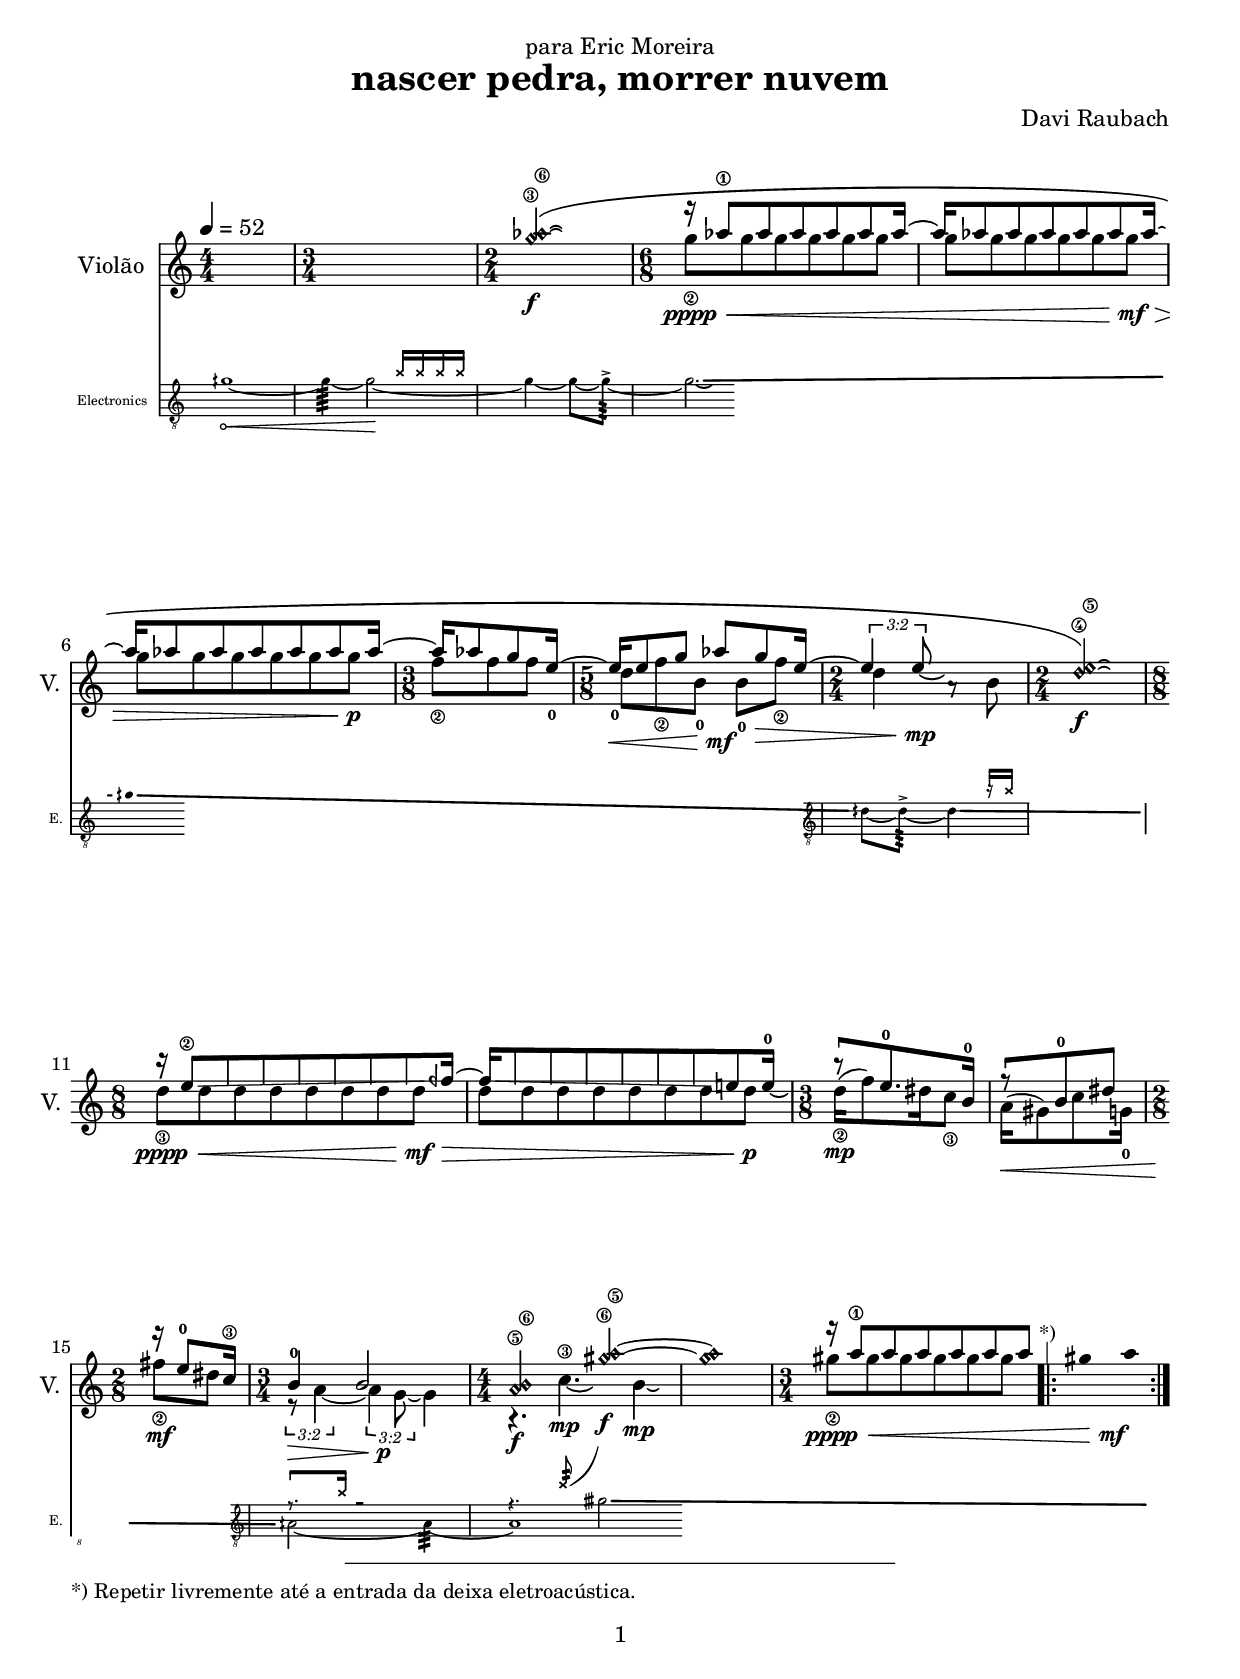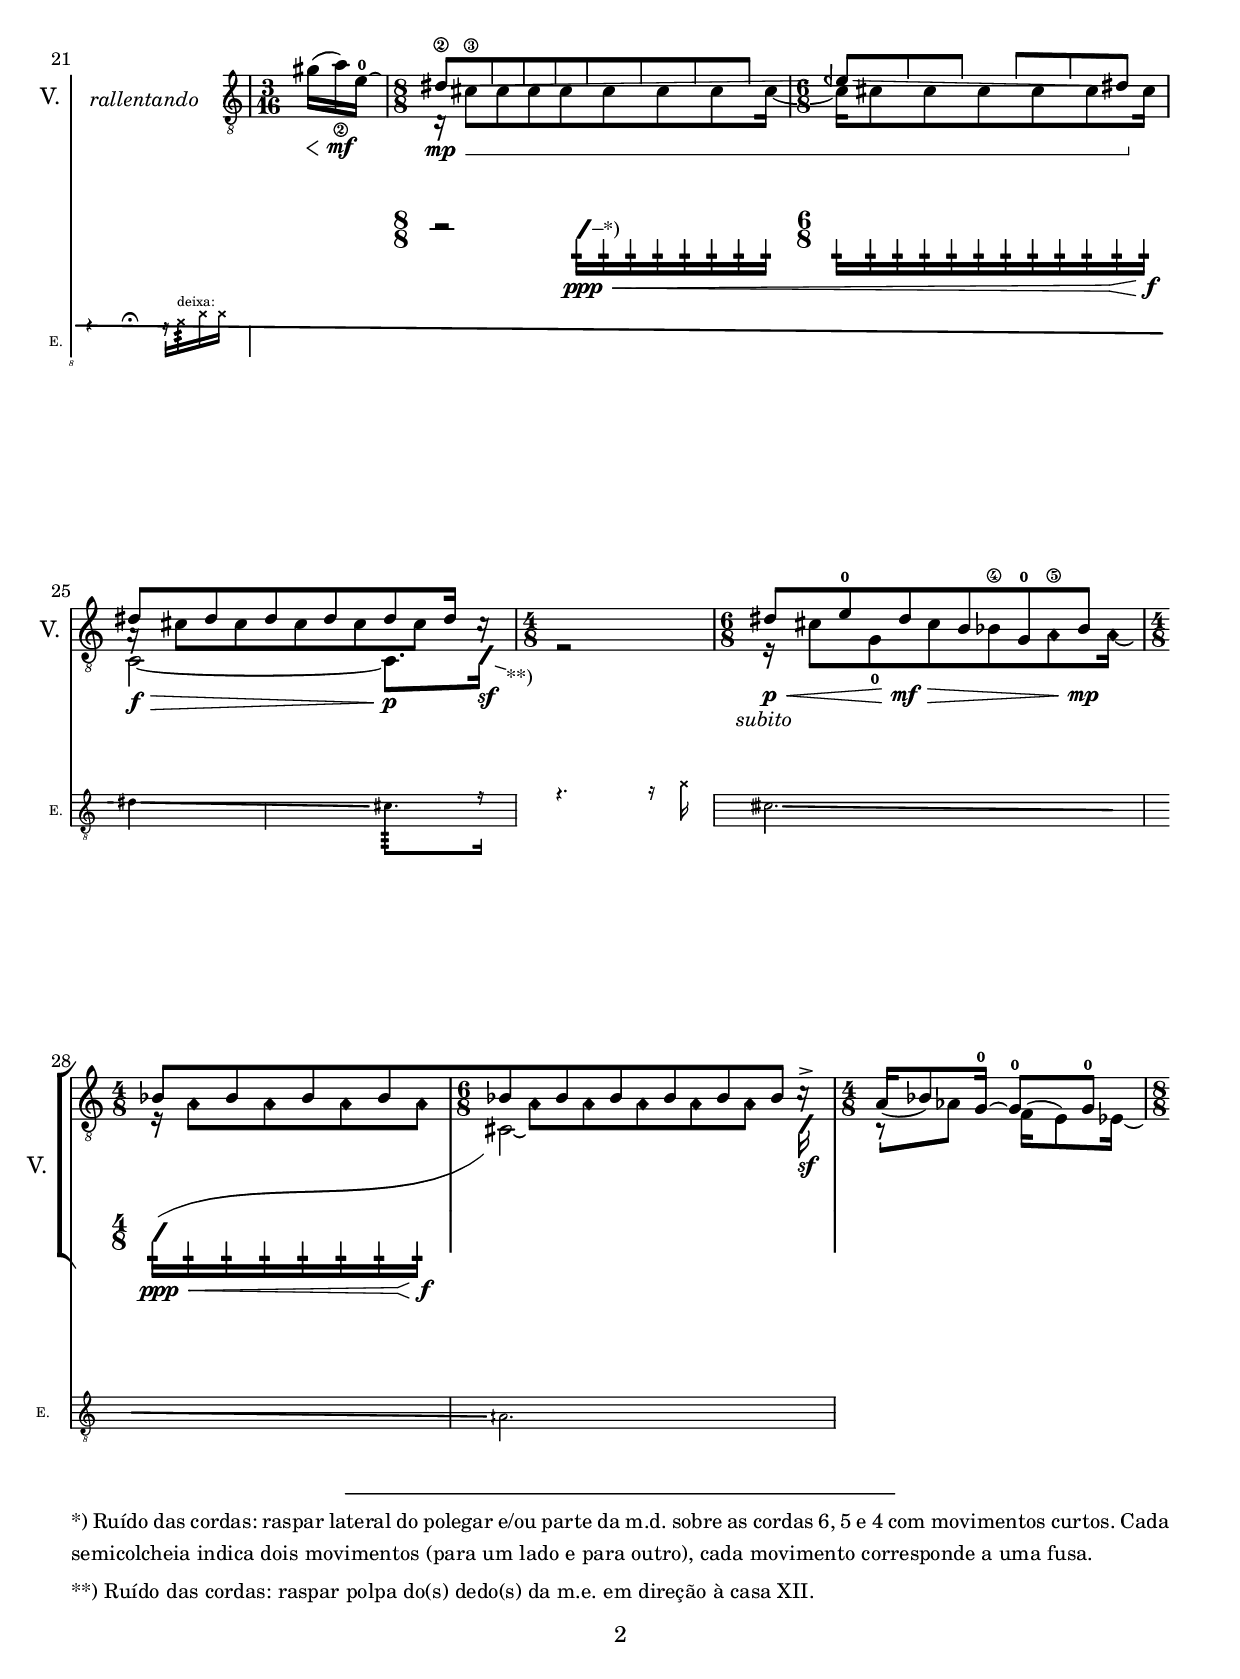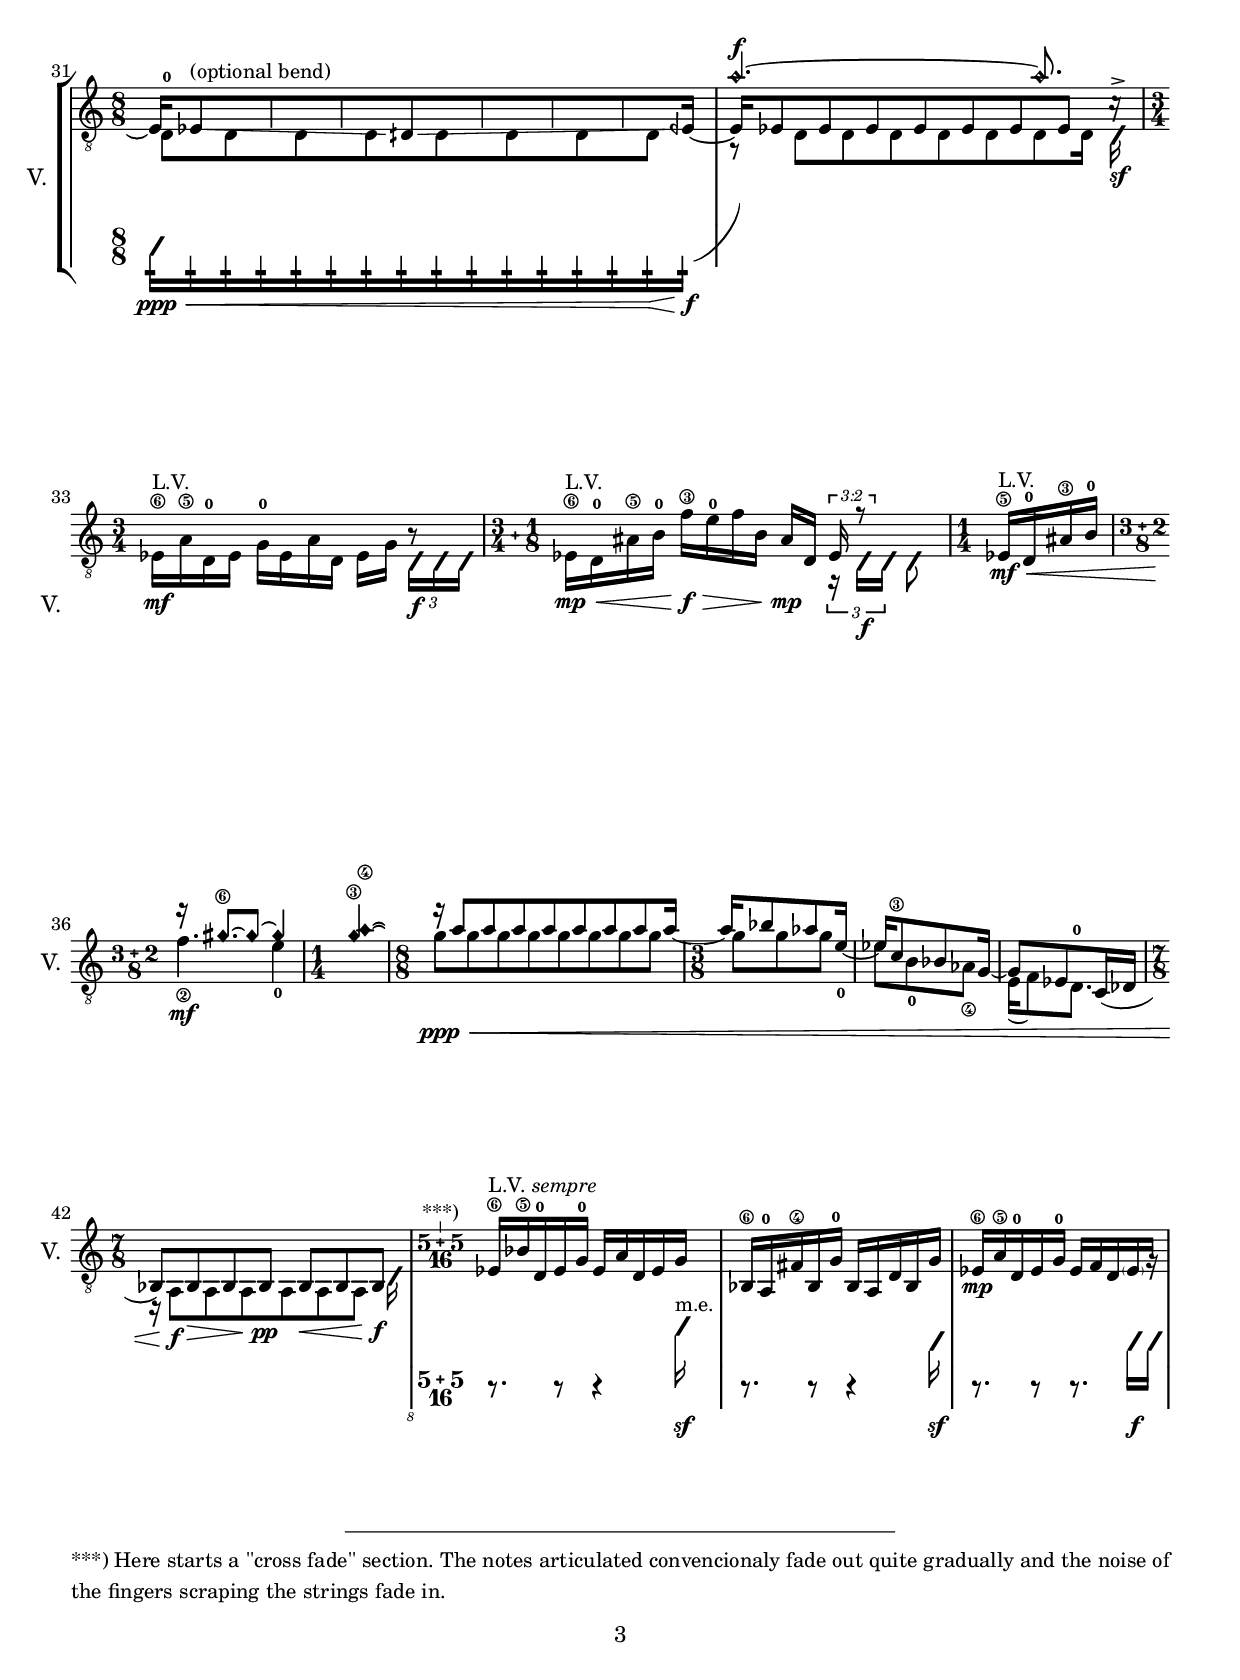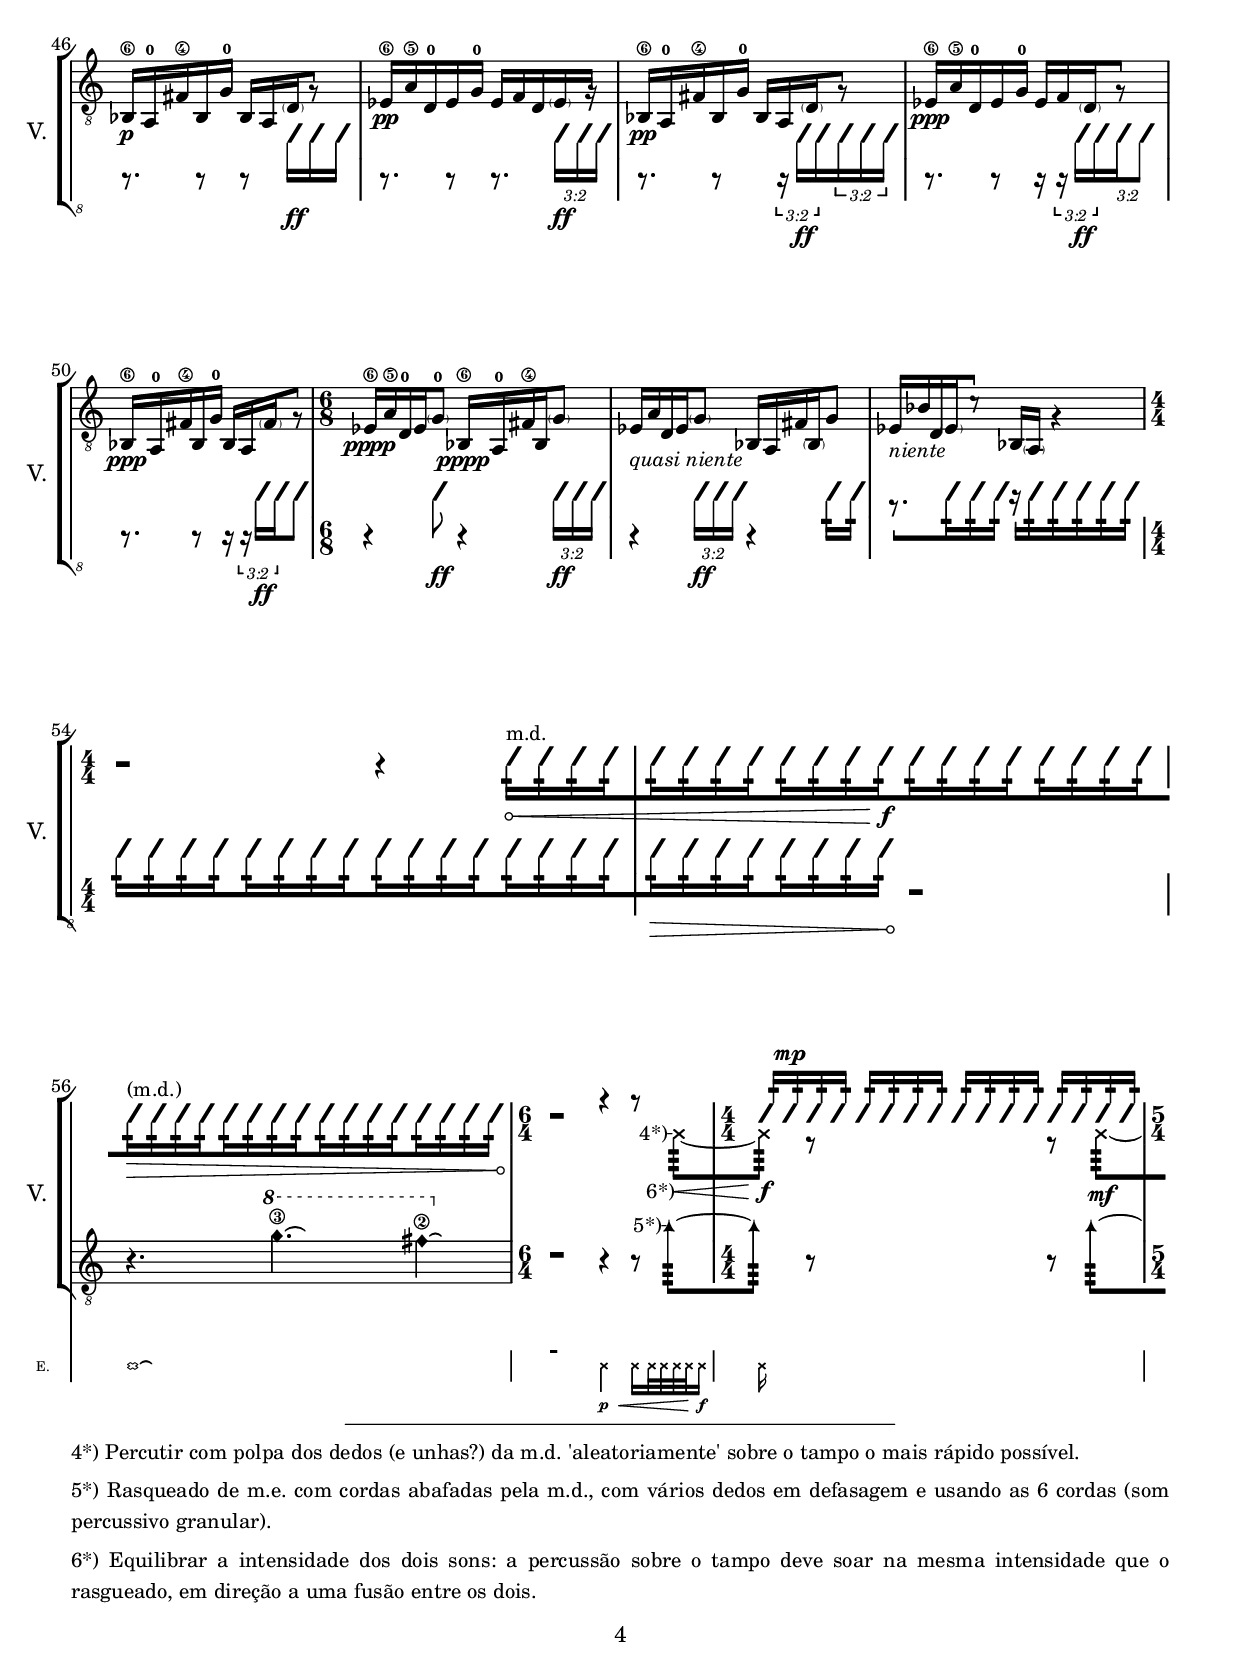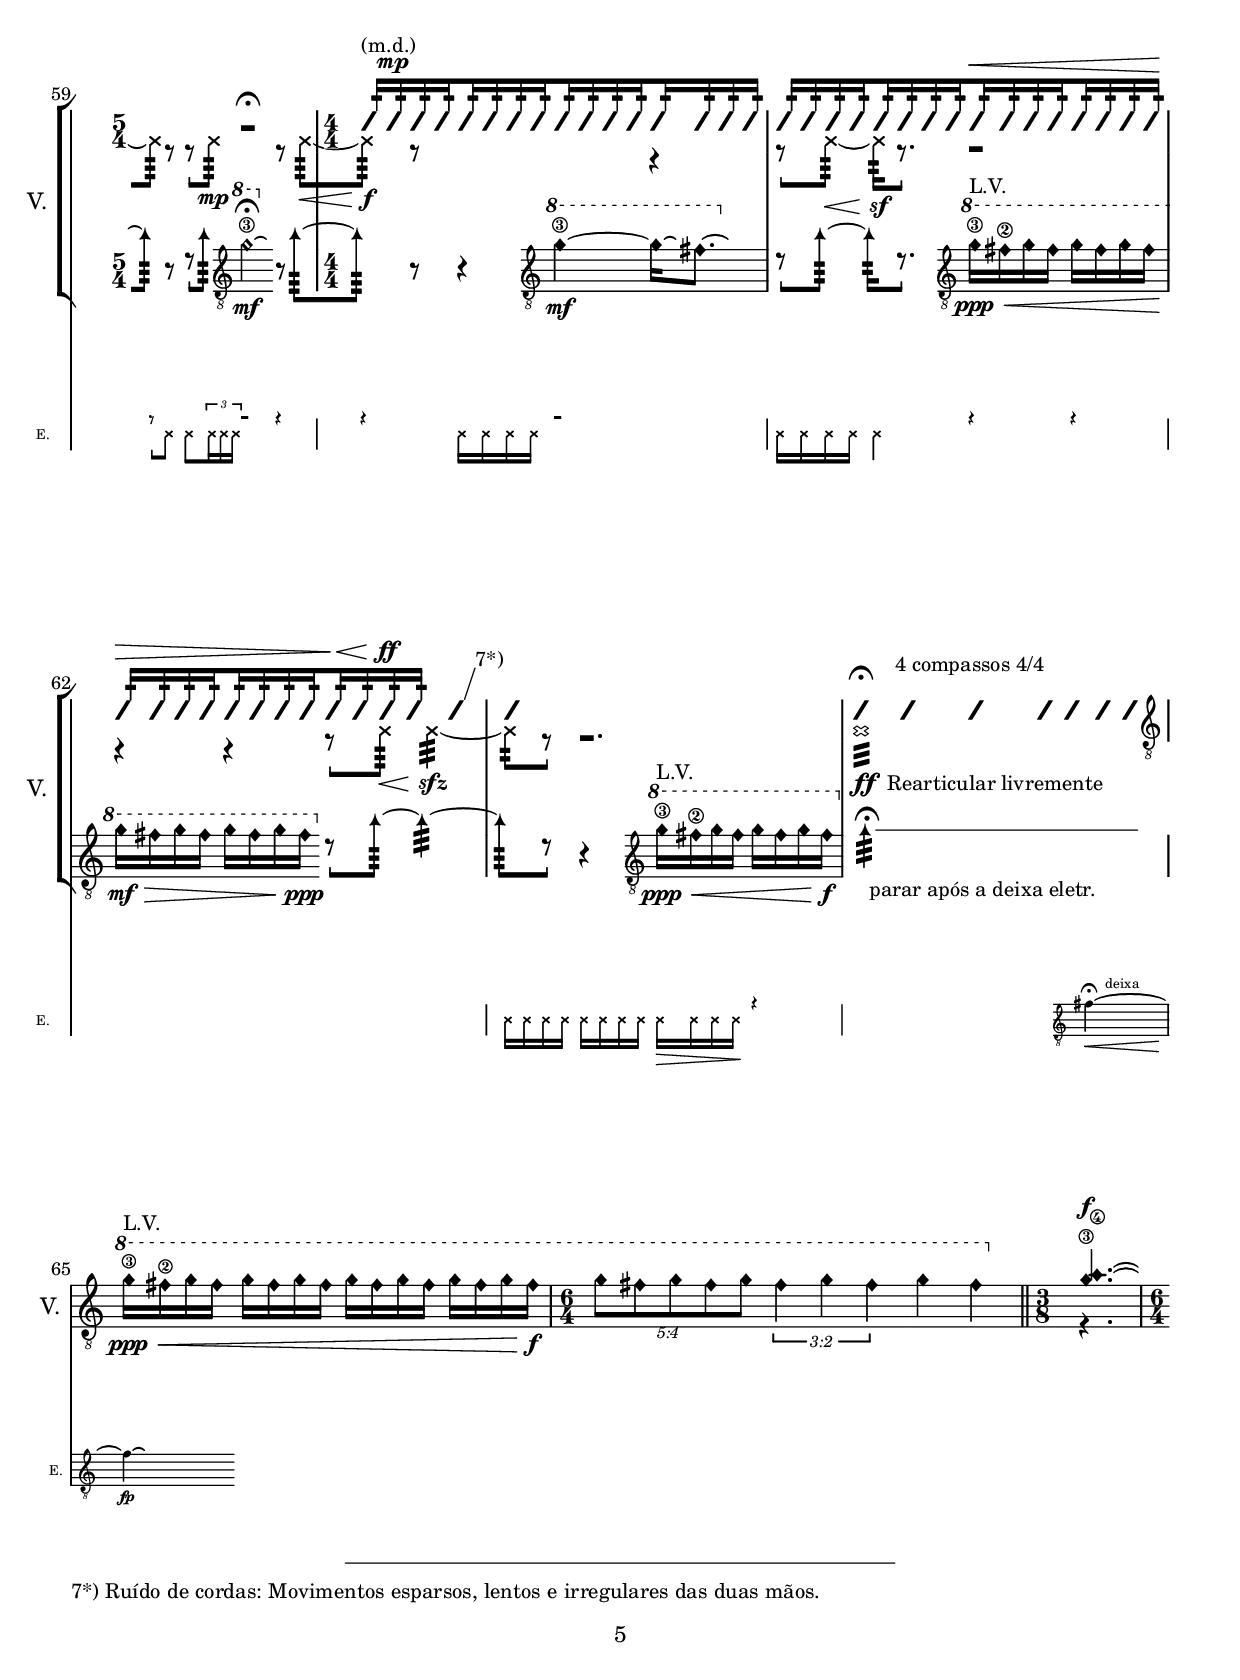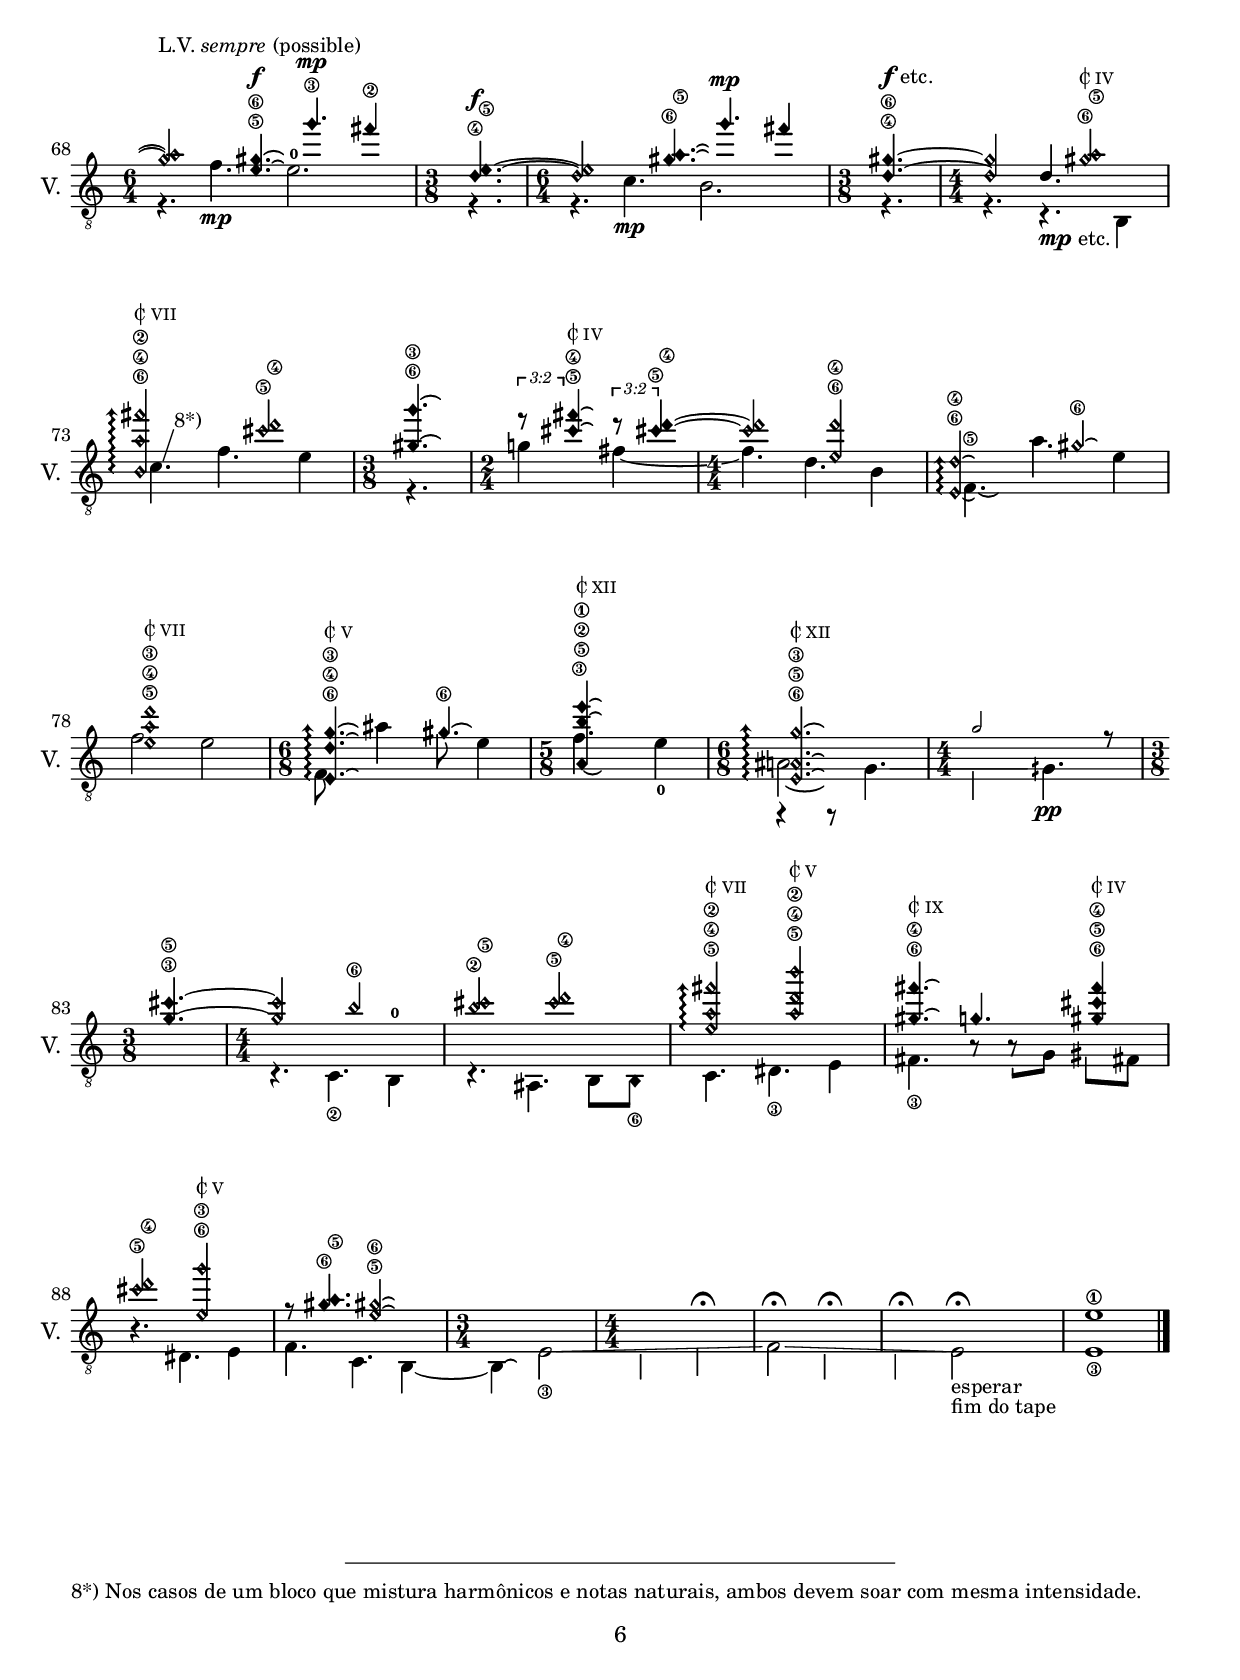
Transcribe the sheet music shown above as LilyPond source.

\version "2.19.82"

\paper {
  %#(set-paper-size "a4landscape")
  print-page-number = ##t
    print-first-page-number = ##t
    oddHeaderMarkup = \markup \null
    evenHeaderMarkup = \markup \null
    oddFooterMarkup = \markup {
      \fill-line { \pad-around #2
        \on-the-fly \print-page-number-check-first
        \fromproperty #'page:page-number-string
      }
    }
    evenFooterMarkup = \oddFooterMarkup
    
  system-system-spacing = #'((basic-distance . 27)
       (minimum-distance . 1)
       (padding . 1)
       (stretchability . 1))
  
  
  top-margin = 12
  left-margin = 12
  right-margin = 12
  bottom-margin = 8

%annotate-spacing = ##t 
}

\layout {
 

   
  \context {
   
   
  % \Score
%   \override VerticalAxisGroup.staff-staff-spacing =
%     #'((basic-distance . 3)
%        (minimum-distance . 1)
%        (padding . 1)
%        (stretchability . 1))
  
   \RemoveEmptyStaves
    % \override VerticalAxisGroup.default-staff-staff-spacing.basic-distance = #1
  }
}


\header {
  title = "nascer pedra, morrer nuvem"
  dedication = "para Eric Moreira"
  composer = "Davi Raubach"
  arranger = " "
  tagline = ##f
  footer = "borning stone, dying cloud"
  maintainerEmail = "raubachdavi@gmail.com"
}

global = {
  
   %diminuir fonte dinâmica
  \override Score.DynamicText.font-size = #-0.5

  %números na métrica de compasso
  \override Staff.TimeSignature #'style = #' numbered

  %pausas com haste
  \override Score.Stem.stemlet-length = #0.75
  \override TupletNumber.text = #tuplet-number::calc-fraction-text

  %tamanho fonte da métrica
  \override Staff.TimeSignature.font-size = #-0.6

  % linhas de crescendo com desenho diferente
  %\override Hairpin.stencil = #flared-hairpin

  %linhas de crescendo cruzando barra de compasso
  \override Hairpin.to-barline = ##f
  \key c \major
  %ligaduras
  \override Tie.layer = #-2
  \override Staff.TimeSignature.layer = #-1
  \override Staff.KeySignature.layer = #-1
  \override Staff.TimeSignature.whiteout = ##t
  %\override Staff.KeySignature.whiteout = ##t
  
  % cordas fora da pauta
  \override StringNumber.outside-staff-priority = #1
  
  
  %casa-x: indicação de casa
#(define-markup-command (casa-x layout props text) (markup?)
  #:properties ()
  "Draw a double box around text."
  (interpret-markup layout props
    #{\markup \fontsize #-2 { #text } #})) 

}
pestaninhaIV = \markup \concat {
  \combine
  \fontsize #-2 \roman C 
  \translate #'(0.6 . -0.4) \draw-line #'(0 . 2.0) 
  \fontsize #-2 " IV"
} 
pestaninhaV = \markup \concat {
  \combine
  \fontsize #-2 \roman C 
  \translate #'(0.6 . -0.4) \draw-line #'(0 . 2.0) 
  \fontsize #-2 " V"
} 
pestaninhaVII = \markup \concat {
  \combine
  \fontsize #-2 \roman C 
  \translate #'(0.6 . -0.4) \draw-line #'(0 . 2.0) 
  \fontsize #-2 " VII"
} 
pestaninhaIX = \markup \concat {
  \combine
  \fontsize #-2 \roman C 
  \translate #'(0.6 . -0.4) \draw-line #'(0 . 2.0) 
  \fontsize #-2 " IX"
} 
pestaninhaXII = \markup \concat {
  \combine
  \fontsize #-2 \roman C 
  \translate #'(0.6 . -0.4) \draw-line #'(0 . 2.0) 
  \fontsize #-2 " XII"
} 
glissandoSkipOn = {
  \override NoteColumn.glissando-skip = ##t
  \hide NoteHead
  \override NoteHead.no-ledgers = ##t
}
glissandoSkipOff = {
  \revert NoteColumn.glissando-skip
  \undo \hide NoteHead
  \revert NoteHead.no-ledgers
}
subito = \markup { \fontsize #-2 \italic \center-align "subito"}
half = \markup {\fontsize #-3 \note-by-number #1 #0 #0.9 }
dottedquarter = \markup {\fontsize #-3 \note-by-number #2 #1 #-0.9 }
xMark = \markup {\fontsize #-3 \override #'(style . cross) \note-by-number #2 #0 #0 }
Rdo = {
  \once \override NoteHead.stencil = #ly:text-interface::print
  \once \override NoteHead.text = \markup {
    %\combine
      %\halign #3 \draw-line #'(0 . 3)
        \fontsize #2 \musicglyph "arrowheads.close.11"
  }
}
hideStaff = {\stopStaff \startStaff \omit Staff.StaffSymbol}
showStaff = {\stopStaff \startStaff \undo \omit Staff.StaffSymbol}
upper = \relative c'' {
  \global
  
  
  \override StringNumber.font-size = #-5.5
  \set Staff.connectArpeggios = ##t
  \set stringNumberOrientations = #'(up)
  \override NoteHead.style = #'harmonic-mixed
  %\override Stem.stencil = #ly:stem::print 
\tempo 4 = 52 
\time 4/4 s1

\time 3/4 s2. 
\shape #'(((0 . 0.5) (0 . 2) (0 . 2) (0 . 2))
          ((0 . 4) (0 . 3) (0 . 5) (0 . 1))) PhrasingSlur
\time 2/4 <as\6 g\3 >2\(\f \laissezVibrer
\time 6/8 s16 \pppp \< s16 s8 s8 s8 s8 s8
s8 s8 s8 s8 s8 s8\mf\>\break
s8 s8 s8 s8 s8 s8\p

\time 3/8 s4.
\time 5/8 s16\< s8 s8 s8\mf s8 \> s16
\time 2/4 \tuplet 3/2 {s8 s8 s8\mp} s4
\time 2/4 <d,\4 e\5>2\)\f\laissezVibrer
\time 8/8 s1
s1
\time 3/8 s4.\mp
s4.\<
\time 2/8 s4\mf
\time 3/4 s4.\> s8\p s4
\time 4/4 <a\5 b\6>2\f <gis'\6 a\5>2\f~ 
1
\time 3/4
s8\pppp\< s8 s8 s8 s8 s8 
\once \omit Staff.TimeSignature
\time 1/4 s8 s8\mf
\once \override Score.BarNumber.Y-offset = 3
\once \omit Staff.TimeSignature

\time 4/4 s1
\time 3/16 s8. \revert NoteHead.style
\time 8/8 \override Hairpin.stencil = #constante-hairpin

dis8\2\mp\<\glissando [ \glissandoSkipOn  8 8 8 8 8 8 8 ]
     
\time 6/8 \glissandoSkipOff eeh8 \glissando \glissandoSkipOn 8 8 8 8 \glissandoSkipOff dis8\!
dis8 [8 8 8 8 16] s16
\time 4/8 s2
\revert Hairpin.stencil
\time 6/8 dis8_\markup \center-align { \italic subito }\p\<  [e-0 dis\mf\> b g-0 bes\mp]
\time 4/8 bes8 [8 8 8 \time 6/8 8 8 8 8 8 8]
\time 4/8 \slurDown a16 (bes8) g16-0~ g8-0 g-0 
\time 8/8 \stemDown d-0 [d d d \once \hide Accidental d d d d]
a8\rest d8 [8 8 8 8 8 
16] s16 
\time 3/4 ees16\mf\6^"L.V." [a\5 d,-0 ees]
g-0 [ees16 a d,] ees g b8\rest
\compoundMeter #'((3 4) (1 8))
 ees,16\mp\<\6^"L.V." [d-0 ais'\5 b-0] 
 f'\f\>\3 e-0 f b, \stemUp ais\mp [d,]   
\override TupletBracket.X-positions =#'(0.2 . 4.2)
\tuplet 3/2 8 {ees r8} s8 
 \time 1/4 ees16\mf\<^"L.V."\5 d-0 ais'\3 b-0 

\override NoteHead.style = #'harmonic-mixed

 \compoundMeter #'((3 2 8))
 \stemUp e'16\rest\mf gis,8.~\6 8~4
 \time 1/4 <g\3 a\4>4\laissezVibrer
 \time 8/8 s1
 \time 3/8 s4.
 s4.
 s4.
 \time 7/8 s2 s4.
     \footnote "***)" #'(0 . 1) \markup 
     \magnify #0.9
     \column {\override #'(line-width . 108)
  \null
  \justify-string #"***) Here starts a ''cross fade'' section. The notes articulated convencionaly fade out quite gradually and the noise of the fingers scraping the strings fade in."} Staff.TimeSignature
     
\compoundMeter #'((5 5 16))
 s4. s4
 s4. s4
 s4. s4
 s4. s4
 s4. s4
 s4. s4
 s4. s4
 s4. s4
 \time 6/8
 s4. s4.
 s4. s4.
 s4. s4.
 \override Score.BarNumber.Y-offset = 3

\time 4/4
s1
s1
s1
\time 6/4 s1 s2
\time 4/4
s1
\time 5/4
s1 s4
\time 4/4
s1
s1
s1
s1
s1
s1
\time 6/4 s1 \showStaff s2 
\override Voice.NoteHead.style = #'harmonic-mixed

\bar "||"
\undo \hide Stem

\time 3/8 <a\4 g\3>4.^\f~
\time 6/4
<a g>2^\markup {L.V. \italic sempre (possible)} <e\5 gis\6>4.^\f\laissezVibrer g'4.^\mp\3 fis4\2
\time 3/8 <d,\4 e\5>4.^\f~
\time 6/4 <d e>2 <gis\6 a\5>4. \laissezVibrer g'4.^\mp fis4 
\time 3/8 <d,\4 gis\6>4.~^\markup {\dynamic f "etc."}
\time 4/4 <d gis>2 <gis\6 a\5>2 ^\pestaninhaIV
\break
  % \overrideProperty Score.NonMusicalPaperColumn.line-break-system-details 
  % #'((Y-offset . 27))
  % \break
  
<b,\6 a'\4 fis'\2>2^\pestaninhaVII \arpeggio
<cis'\5 d\4>2 
\time 3/8 <gis\6 g'\3>4. \laissezVibrer
\time 2/4 \tuplet 3/2 { r8 <cis\5 fis\4>4^\pestaninhaIV \laissezVibrer} \tuplet 3/2 { r8 <cis!\5 d\4>4~ }
\time 4/4 <cis d>2
<e,\6 d'\4>2 \once \override LaissezVibrerTie.direction = ##f 
<e,\6 d'\4 >2\arpeggio \laissezVibrer   gis'\6 \laissezVibrer
\break
<e\5 a\4 d\3>1^\pestaninhaVII 

      % \overrideProperty Score.NonMusicalPaperColumn.line-break-system-details 
  % #'((Y-offset . 48))
     %  \break
\once \override Staff.Arpeggio.X-offset = #-1
\time 6/8 <e,\6 d'\4 g\3>4. ^\pestaninhaV  \laissezVibrer \arpeggio gis'4.\6 \laissezVibrer
\once \override LaissezVibrerTie.direction = ##f
\time 5/8 <a,\5 b'\2 e\1>4^\pestaninhaXII \laissezVibrer s4.
\time 6/8 <e\6 a!\5 g'\3>2.^\pestaninhaXII \arpeggio \laissezVibrer
\time 4/4 s1
\break
\time 3/8 <g'\3 cis\5>4.~
\time 4/4 <g cis>2 b2\6
  
     %  \overrideProperty Score.NonMusicalPaperColumn.line-break-system-details 
  % #'((Y-offset . 71))
    %   \break
      
<cis\5 b\2>2 <cis\5 d\4>2 
<e,\5 a\4 fis'\2>2^\pestaninhaVII \arpeggio
<a\5 d\4 b'\2>2^\pestaninhaV \once \override LaissezVibrerTie.details = #'((center-staff-line-clearance . 3)(note-head-gap . 0.5))
<gis\6 fis'\4>4.^\pestaninhaIX \laissezVibrer
g <gis\6 cis\5 fis\4>4^\pestaninhaIV
<cis\5 d\4>2 <e,\6 g'\3>2^\pestaninhaV
r8 <gis\6 a\5>4. <e\5 gis!\6>2 \laissezVibrer
s2.
s1
s1
s1
\revert NoteHead.style

e1\1
}
middle = \relative c' {
  \set stringNumberOrientations = #'(down)
  \override StringNumber.font-size = #-6
  \set Staff.connectArpeggios = ##t
  \set Staff.midiMinimumVolume = #0.6
  \set Staff.midiMaximumVolume = #0.8
  \global
  s1 
  s2.
  s2 
  
  \stemUp %\once \override Voice.Beam.positions = #'(8.3 . 8.3)
  f'16\rest  \set stringNumberOrientations = #'(up) as,8\1 [as as as as \tieUp as16~]
  
  \override Accidental.hide-tied-accidental-after-break = ##t

  as16 [  \set stringNumberOrientations = #'(up) as8 as as as as \tieUp as16~]
  
  as16 [  \set stringNumberOrientations = #'(up) aes8 aes aes aes aes \tieUp aes16~]
  

  aes16 aes8 g8 e16-0~
  
  e-0 [ e8 g] as [g e16~]
  
  \once \override Voice.TupletBracket.direction = #up
  \tuplet 3/2 {e4 e8\laissezVibrer} s4
  s2
  
  c'16\rest e,8[\2\glissando \glissandoSkipOn e8 e8 e8 e8 e8 e8 \glissandoSkipOff feh16~]
  
  %\once \override Voice.Beam.positions = #'(6.7 . 6.7)
  feh16\glissando \glissandoSkipOn  e8 e8 e8 e8 e8 e8  \glissandoSkipOff e! e16^0\laissezVibrer
  
  \once \override Voice.Beam.positions = #'(6 . 4)
  b'8\rest [e,8.^0 b16^0] 
  
  \once \override Voice.Beam.positions = #'(4 . 5)
  f'8\rest [b,^0 dis]
  
  \once \override Voice.Beam.positions = #'(7.7 . 4)
  e'16\rest e,8^0 [c16\3] 
  \stemDown
  \once \override TupletBracket.X-positions =#'(0 . 4.2)
		\tuplet 3/2 {r8 \tieDown a4~}   \once \override TupletBracket.X-positions =#'(0 . 4.2)
 \tuplet 3/2 4 {a4 g8~} g4
  
  r4. c4.\3\mp \laissezVibrer b4\mp \laissezVibrer
  s1
  \once \override Voice.Beam.positions = #'(8.3 . 8.3)
  \stemUp 
  
  f''16\rest \set stringNumberOrientations = #'(up) a,8\1 [a a a a a] s8
  \once \hide Stem
  
a16
  \hideStaff
  \once \omit Staff.Clef
  s1
  \showStaff
  \clef "treble_8"
 s8.
 
  <<
    {d,,16\rest \stemDown cis'8\3 [8 8 8 8 8 8 16~]
 16 8 8 8 8 8 16 
 \stemDown
  a16\rest cis8 [8 8 8 8 ]  
 c16\rest
      
      
      % \override Hairpin.stencil = #constante-hairpin
%      dis,8\2\mp\<\glissando [ \glissandoSkipOn  8 8 8 8 8 8 8 ]
%      \glissandoSkipOff eeh8 \glissando \glissandoSkipOn 8 8 8 8 \glissandoSkipOff dis8\!
%      
    }
    
    \new Staff = "ruidoI" \with {
      \override VerticalAxisGroup.staff-staff-spacing =
 #'((basic-distance . 10)
      (minimum-distance . 1)
      (padding . 1)
      (stretchability . 1))
      alignAboveContext = #"electrostaff"}
    {
      \override NoteHead.style = #'slash
      \numericTimeSignature
      \stopStaff
      \hide Staff.Clef
      r2
      \override Hairpin.stencil = #flared-hairpin \footnote "*)" #'(1 . 0) \markup  \magnify #0.9 \column {\override #'(line-width . 108)                                                                                    
  \null
  \justify-string #"*) Ruído das cordas: raspar lateral do polegar e/ou parte da m.d. sobre as cordas 6, 5 e 4 com movimentos curtos. Cada semicolcheia indica dois movimentos (para um lado e para outro), cada movimento corresponde a uma fusa."}
b'16:32\ppp\<
      
[\hide Staff.NoteHead 16:32 16:32 16:32 16:32 16:32 16:32 16:32 ] 16:32 [ 16:32 16:32 16:32 16:32 16:32 16:32 16:32 16:32 16:32 16:32 16:32\f] 
 
\revert NoteHead.style 
 
    } 
  >> 
   %^\markup \musicglyph #"noteheads.s2slash"
 \stemDown 
 r2 r16 cis,8 g-0 cis bes\4   \override NoteHead.style = #'harmonic-mixed
 a\5 \tieDown a16\laissezVibrer
 r16 a8 a a a] a [a a a a] c16\rest
\revert NoteHead.style
\once \override Voice.Beam.positions = #'(-5 . -4) r8 [aes8] \slurUp f16 (e8) ees16~
<<
{\stemUp ees16  8 ^"(optional bend)" \glissando \glissandoSkipOn 8 8 \glissandoSkipOff dih8\glissando \once \hide Accidental \glissandoSkipOn eeh8 8 8 \glissandoSkipOff eeh!16~
16 ees8 8 8 8 8 8 8 c'16\rest}

\new Staff \with { 
      alignAboveContext = #"electrostaff"}
    {
      \override NoteHead.style = #'slash
      \numericTimeSignature
      \omit Staff.StaffSymbol
      \override Staff.NoteHead.no-ledgers = ##t
      \omit Staff.Clef
      \override Hairpin.stencil = #flared-hairpin
      \stemDown 
      b'16:32\ppp\<
      
[\hide Staff.NoteHead 16:32 16:32 16:32 16:32 16:32 16:32 16:32 16:32 16:32 16:32 16:32 16:32 16:32 16:32 
% \shape #'(
%            ((0 . -2) (0 . -3) (0 . 13) (0 . 12))
%            ((-1 . 0) (0 . 0.3) (0 . -1) (-0.5 . -0.5))
%            ) Slur
\slurDown 16:32\f(] 
\stopStaff
%\once \omit Staff.TimeSignature 
\hide Staff.TimeSignature
\change Staff = "violao" 
\stemUp
\override NoteHead.style = #'harmonic

\voiceOne 
\tieUp a2.)^\f~ \autoBeamOff 8.   
\override NoteHead.style = #'slash \stemDown 
d,,16-> \sf
    s2 s8 \tupletDown \tuplet 3/2 8 {16\f [16 16]}
    s2 s8 \tuplet 3/2 8 {g,16\rest 16\f [16]} 8
    }
    
>>
 \revert Hairpin.stencil

s4 s4. s4 s4
e'''16\rest a,8 [8 8 8 8 8 8 16~]
16 bes8 aes e16~-0 16 c8\3 bes g16~8 ees8 \slurNeutral c16  (des16 bes8) [8\> 8 8\pp] 8\< [8 8\f]
s4 s4.
s4 s4.
s4 s4.
s4 s4.
s4 s4.
s4 s4.
s4 s4.
s4 s4.
s4. s4.
s4. s4.
s4. s4.
s1 s1 s1 s1 s2
s1 s4 s1 
s1 s1 s1 s1 s1 s1 
s1 s2


  \revert NoteHead.style
  r4.
  r4. f''4.\mp  e2.^0
  r4. 
  r4. c4.\mp b2. 
  r4. 
  r4.  
  \once \override Tie.details = #'((ratio . 0.333) (center-staff-line-clearance . 0.6) (tip-staff-line-clearance . 0.45) (note-head-gap . 1.7) (stem-gap . 0.35) (height-limit . 1.0) (horizontal-distance-penalty-factor . 10) (same-dir-as-stem-penalty . 8) (min-length-penalty-factor . 26) (tie-tie-collision-distance . 0.45) (tie-tie-collision-penalty . 25.0) (intra-space-threshold . 1.25) (outer-tie-vertical-distance-symmetry-penalty-factor . 10) (outer-tie-length-symmetry-penalty-factor . 10) (vertical-distance-penalty-factor . 10) (outer-tie-vertical-gap . 0.25) (multi-tie-region-size . 3) (single-tie-region-size . 4) (between-length-limit . 1.0))
  \once \override Tie.Y-offset = #0.7
 
   \stemUp d4._\markup {\dynamic mp "etc."}  s4
  \stemDown \footnote "8*)" #'(1 . 3) \markup \magnify #0.9
  \column {\override #'(line-width . 108)
  \null
  \justify-string #"8*) Nos casos de um bloco que mistura harmônicos e notas naturais, ambos devem soar com mesma intensidade."} c4. f e4
  r4.
  \stemDown \tieDown g!4 fis~ 
  fis4. d b4
  \stemDown f4.\5\laissezVibrer  a' e4
  f2 e2 
 

  f,8  ais'4 \once \override NoteColumn.force-hshift = 0.4 \once \hide NoteHead gis8 e4 
  f4.\3 e4-0 \once \override LaissezVibrerTie.Y-offset = #-1
  ais,2.\laissezVibrer
  
   
}
lower = \relative c' {
  \global
  \set stringNumberOrientations = #'(down)
  \override StringNumber.font-size = #-6
 s1 
 s2.
 s2 
 \stemDown g'8\2 [g g g g g]
 
 g8 [g g g g g]
 
 g8 [g g g g g]
 
 f8\2 f8 f 
 
 d f\2 b,_0 b_0 f'\2
 \once \override Voice.TupletBracket.direction = #down
 d4 a8\rest b8
 s2
 
 d8\3\pppp\< [d d d d d d d\mf\>] 
 
 d8 [d d d d d d d\p]  
 d16\2 [(f8) dis16 c8\3] 
 a16 [(gis8) c g16_0  ] 
 fis'8\2 [dis] 
 \stemUp b4-0 b2 
  s1 s1
  %\once \override Score.StaffSymbol.forced-spacing = #12
  \override TextSpanner.Y-offset = #-1
  \override TextSpanner.bound-details.left.text = #"rallentando"
 \stemNeutral gis'!8\2 [8 8 8 8 8] \hide Stem

 \bar ".|:" 
 \footnote "*)" #'(0 . 2) \markup
 \magnify #0.9
 \column {\override #'(line-width . 108)
  \null
  \justify-string #"*) Repetir livremente até a entrada da deixa eletroacústica."
 %Repeat freely until tape enters with clicks cue.
 } Staff.BarLine
gis!4
   \bar ":|." \break
 s4\startTextSpan s4 s4 s4\stopTextSpan
 \undo \hide Stem
 gis16\<( [a\2\mf) e-0\laissezVibrer]
 
 s1 s2. 
 \stemDown 
 \tieDown
 c,2\f\>~ 8.\p   
 \override NoteHead.style = #'slash \footnote "**)" #'(1 . -0.3) \markup 
 \magnify #0.9
 \column {\override #'(line-width . 108)
  \null
  \justify-string #"**) Ruído das cordas: raspar polpa do(s) dedo(s) da m.e. em direção à casa XII." 
 %String noise: scrape sixth and fifth strings with the fingers pulp (left hand) toward XII fret.
 }d16\sf 
 
 s2.
 s2
 <<
   { s2 s2 s4 }
    %\new Staff = "bass" { r2 s2. }

   \new Staff \with {
     alignAboveContext = #"ruidoI"}{\omit Staff.StaffSymbol
                \hide Staff.Clef
                \override Hairpin.stencil = #flared-hairpin
                \override NoteHead.style = #'slash 
\shape #'((0 . 0) (5 . 2) (-5.5 . -10.5) (-2 . -3.5)) Slur
    
b''16:32\ppp\<( [\hide NoteHead 16:32 16:32 16:32 16:32 16:32 16:32 16:32\f] 
\undo \hide NoteHead 
\hide Staff.TimeSignature
\revert NoteHead.style 
\change Staff = "violao"  \stemDown cis,,2)_\laissezVibrer s8. \override NoteHead.style = #'slash d16->\sf}
   

>>
 
 
 s2 s1 s1 s2. s2. s8 s4 
 \revert NoteHead.style
 f'4.\2 e4_0 
 s4 
 g8\ppp\< [8 8 8 8 8 8 8] 
 8 8 8 
 ees b_0 aes\4 
 \slurDown e16[(f8) d8.-0]
 e,16\rest a8\f [8 8 8 8 8] \override NoteHead.style = #'slash d16
 \revert NoteHead.style
 
 <<
 {\stemNeutral ees^\markup \line {"L.V." \italic "sempre"} ^\6 bes'^\5 d,-0 ees g-0
 ees a d, ees g
 
 bes,^\6 a-0 fis'^\4 bes, g'-0
 bes, a d bes g'
 
 ees\mp ^\6 a^\5 d,-0 ees g-0
 ees [f d \parenthesize ees g16\rest]
 
 bes,16\p^\6 a-0 fis'^\4 bes, g'-0
 bes, [a \parenthesize d g8\rest]
 
 ees16\pp ^\6 a^\5 d,-0 ees g-0
 ees [f d \parenthesize ees g16\rest]
 
 bes,16\pp^\6 a-0 fis'^\4 bes, g'-0
 bes, [a \parenthesize d g8\rest]
 
 ees16\ppp ^\6 a^\5 d,-0 ees g-0
 ees [f \parenthesize d g8\rest]
 
 bes,16\ppp^\6 a-0 fis'^\4 bes, g'-0
 bes, [a \parenthesize fis' g8\rest]
 
 ees16\pppp ^\6 a^\5 d,-0 ees \parenthesize g8-0
 bes,16\pppp^\6 [a-0 fis'^\4  bes, \parenthesize g'8]
 
  ees16_\markup \italic {"quasi niente"} [a d,  ees \parenthesize g8]
  
 bes,16 [a fis' \parenthesize bes, g'8]

 ees16_\markup \italic {"niente"} [bes'  d, \parenthesize ees c'8\rest]
 bes,16 \parenthesize a g'4\rest
 


\override NoteHead.style = #'slash 
\stopStaff
\startStaff
\omit Staff.StaffSymbol
\omit Staff.Clef
\omit Staff.ClefModifier

 b2\rest b4\rest

\override Hairpin #'circled-tip = ##t
\set subdivideBeams = ##t
\override Beam.breakable = ##t


d16:32[\<^"m.d." d16:32 d16:32 d16:32

d16:32 d16:32 d16:32 d16:32
d16:32 d16:32 d16:32 d16:32\f
d16:32 d16:32 d16:32 d16:32
d16:32 d16:32 d16:32 d16:32
\undo \omit Staff.Clef
\once \hide Staff.Clef
d16:32\>^"(m.d.)" d16:32 d16:32 d16:32
d16:32 d16:32 d16:32 d16:32
d16:32 d16:32 d16:32 d16:32
d16:32 d16:32 d16:32 d16:32\!]\noBreak 

b1\rest r4 r8 

  <<
  {\global
   \override NoteHead.style = #'slash 
   \set subdivideBeams = ##t
   \override Beam.breakable = ##t

s8 
d16:32 d16:32^\mp d16:32 d16:32
d16:32 d16:32 d16:32 d16:32 
d16:32 d16:32 d16:32 d16:32
d16:32 d16:32 d16:32 d16:32

\once \hide Staff.Clef

s2 s2.


d16:32^"(m.d.)" [d16:32^\mp d16:32 d16:32
d16:32 d16:32 d16:32 d16:32 
d16:32 d16:32 d16:32 d16:32
d16:32 d16:32 d16:32 d16:32]

\once \hide Staff.Clef

d16:32 [d16:32 d16:32 d16:32
d16:32 d16:32 d16:32 d16:32
d16:32^\< d16:32 d16:32 d16:32
d16:32 d16:32 d16:32 d16:32]
\undo \omit Staff.Clef
\once \hide Staff.Clef
d16:32^\> [d16:32 d16:32 d16:32
d16:32 d16:32 d16:32 d16:32
d16:32^\< d16:32 d16:32^\ff d16:32]
\hide Stem 
s8 \footnote "7*)" #'(1 . 3) \markup 
\magnify #0.9
\column {\override #'(line-width . 108)
  \null
  \justify-string #"7*) Ruído de cordas: Movimentos esparsos, lentos e irregulares das duas mãos."} d8
d8 [s8]
s2.
d8 s16 d16 s8 d8 s8 d16 d16  s16 d16 d16 s16

  }\\
  {\global
  \xNote
\footnote "4*)" #'(-0.4 . 0) \markup 
\magnify #0.9
\column {\override #'(line-width . 108)
  \null
  \justify-string #"4*) Percutir com polpa dos dedos (e unhas?) da m.d. 'aleatoriamente' sobre o tampo o mais rápido possível."} g,8:64\<~[

\once \override Score.FootnoteItem.annotation-line = ##f
\xNote g8:64-\footnote "6*)" #'(-8 . 0) \markup
\magnify #0.9
\column {\override #'(line-width . 108)
  \null
  \justify-string #"6*) Equilibrar a intensidade dos dois sons: a percussão sobre o tampo deve soar na mesma intensidade que o rasgueado, em direção a uma fusão entre os dois."}\f]


\override Beam.breakable = ##t

r8 s4 s4 r8 \xNotesOn g8:64~\mf 
[g8:64] r8 r8 [g8:64\mp] b2\rest^\fermata r8 g8:64~\<
[g8:64\f] r8 s4 s4 r4 
r8 [g8:64~\<]
g16:64\sf [r8.] 


r2 r4
r4 r8 [g8:64\<] g4:32~\sfz  g8:32 [r8] r2.
\once \hide Staff.Clef
\tieUp g1:32^\fermata ^\markup { \hspace #4 "4 compassos 4/4"} _\markup { \dynamic ff " Rearticular livremente "} 

\stopStaff \startStaff 
             \undo \omit Staff.StaffSymbol
             \revert Staff.NoteHead.no-ledgers
             \undo \omit Staff.Clef
             \undo \omit Staff.ClefModifier
             \override NoteHead.style = #'harmonic-mixed
\textLengthOff
\set Staff.forceClef = ##t \ottava #1

g''16\ppp\<\3^"L.V." fis\2 g fis 
g fis g fis
g fis g fis
g fis g fis\f 
\revert TupletBracket.X-positions
\tuplet 5/4 {g8 fis g fis g} \tuplet 3/2 2 {fis4 g fis} 
g4 fis4
\ottava #0
  }
  >>
}
 
 \new Staff \with {alignAboveContext = #"electrostaff"}
 {\global
             \omit Staff.StaffSymbol
             \override Staff.NoteHead.no-ledgers = ##t
             \clef "treble_8"
             \omit Staff.Clef
             \override Hairpin.stencil = #flared-hairpin
             \override NoteHead.style = #'slash 
             \numericTimeSignature
             
\stemDown
\textLengthOn
r8. r8 r4 g16\sf^"m.e."
r8. r8 r4 d16\sf 
\override Hairpin.stencil = #constante-hairpin
r8. r8 r8. d16\f d16
r8. r8 r8 d16\ff d16 d16 
r8. r8 r8. \tuplet 3/2 8 {d16\ff d16 d16}
r8. r8 s16 \tuplet 3/2 8 {r16 d16\ff d16} \tuplet 3/2 8 {d16 d16 d16}
r8. r8 r16 \tuplet 3/2 8 {r16 d16\ff d16} \tuplet 3/2 8 {d16 d8}
r8. r8 r16 \tuplet 3/2 8 {r16 d16\ff d16} d8
r4 d8\ff
r4 \tuplet 3/2 8 {d16\ff d16 d16}
r4 \tuplet 3/2 8 {d16\ff d16 d16}
r4 d16:32 d16:32
r8. [d16:32 d16:32 d16:32]
r16 [d16:32 d16:32 d16:32 d16:32 d16:32]

\set subdivideBeams = ##t
d16:32 [d16:32 d16:32 d16:32
d16:32 d16:32 d16:32 d16:32
d16:32 d16:32 d16:32 d16:32
d16:32 d16:32 d16:32 d16:32

\revert Hairpin.stencil
\once \override Hairpin #'circled-tip = ##t

d16:32\> d16:32 d16:32 d16:32
d16:32 d16:32 d16:32 d16:32\!]

r2 
             \stopStaff \startStaff 
             \undo \omit Staff.StaffSymbol
             \revert Staff.NoteHead.no-ledgers
             
             \override NoteHead.style = #'harmonic-mixed
            
\undo \omit Staff.Clef 
 r4.\ottava #1 g4.\3\laissezVibrer fis4\2\laissezVibrer \ottava #0
             
             \stopStaff \startStaff 
             \omit Staff.StaffSymbol
             \override Staff.NoteHead.no-ledgers = ##t
             \omit Staff.Clef
             \override NoteHead.stencil = #ly:text-interface::print
             \override NoteHead.text = \markup \fontsize #2 \vcenter \center-align {\hspace #-0.4 \arrow-head #Y #UP ##t }

r1 r4 r8
\override Beam.breakable = ##t
%\override NoteHead.style = #'triangle
\footnote "5*)" #'(-0.4 . 0) \markup 
\magnify #0.9
\column {\override #'(line-width . 108)
  \null
  \justify-string #"5*) Rasqueado de m.e. com cordas abafadas pela m.d., com vários dedos em defasagem e usando as 6 cordas (som percussivo granular)."} b,8:64~[
b8:64]

\omit Staff.ClefModifier
r8 s2 r8 b8:64~ 

[b8:64] r8 r8 [b8:64] 
 \stopStaff \startStaff 
             \undo \omit Staff.ClefModifier
             \undo \omit Staff.StaffSymbol
             \revert Staff.NoteHead.no-ledgers
             \undo \omit Staff.Clef
             \revert NoteHead.stencil
             \override NoteHead.style = #'harmonic-mixed

\set Staff.forceClef = ##t \ottava #1 g'2\mf\3\fermata \laissezVibrer \ottava #0 

\stopStaff \startStaff 
             \omit Staff.StaffSymbol
             \override Staff.NoteHead.no-ledgers = ##t
             \omit Staff.Clef
             \omit Staff.ClefModifier
             \override NoteHead.stencil = #ly:text-interface::print
             \override NoteHead.text = \markup \fontsize #2 \vcenter \center-align {\hspace #-0.4 \arrow-head #Y #UP ##t }

r8 b,8:64~
[b8:64] r8 r4 
 \stopStaff \startStaff 
             \undo \omit Staff.StaffSymbol
             \revert Staff.NoteHead.no-ledgers
             \undo \omit Staff.Clef
             \undo \omit Staff.ClefModifier
             \revert NoteHead.stencil
             \override NoteHead.style = #'harmonic-mixed

\set Staff.forceClef = ##t \ottava #1 g'4~\mf\3 g16\laissezVibrer [fis8.\laissezVibrer] \ottava #0 

\stopStaff \startStaff 
             \omit Staff.StaffSymbol
             \override Staff.NoteHead.no-ledgers = ##t
             \omit Staff.Clef
             \omit Staff.ClefModifier
\override NoteHead.stencil = #ly:text-interface::print
             \override NoteHead.text = \markup \fontsize #2 \vcenter \center-align {\hspace #-0.4 \arrow-head #Y #UP ##t }
r8 [b,8:64~]
b16:64 [r8.]
 \stopStaff \startStaff 
             \undo \omit Staff.StaffSymbol
             \revert Staff.NoteHead.no-ledgers
             \undo \omit Staff.Clef
             \undo \omit Staff.ClefModifier
             \revert NoteHead.stencil
             \override NoteHead.style = #'harmonic-mixed
\textLengthOff
\set Staff.forceClef = ##t \ottava #1
\undo \omit Staff.ClefModifier
g'16\ppp\<\3^"L.V." fis\2 g fis 
g fis g fis 
g\mf\> fis g fis 
g fis g fis\ppp
\ottava #0 

\stopStaff \startStaff 
             \omit Staff.StaffSymbol
             \override Staff.NoteHead.no-ledgers = ##t
             \omit Staff.Clef
\override NoteHead.stencil = #ly:text-interface::print
             \override NoteHead.text = \markup \fontsize #2 \vcenter \center-align {\hspace #-0.4 \arrow-head #Y #UP ##t }
             
r8 [b,8:64~] b4:32~ b8:64 [r8] r4
\stopStaff \startStaff 
             \undo \omit Staff.StaffSymbol
             \revert Staff.NoteHead.no-ledgers
             \undo \omit Staff.Clef
             \revert NoteHead.stencil
             \override NoteHead.style = #'harmonic-mixed
\textLengthOff
\set Staff.forceClef = ##t \ottava #1 g'16\ppp\<\3^"L.V." fis\2 g fis 
g fis g fis\f \ottava #0
\once \omit Staff.ClefModifier

\stopStaff \startStaff 
             \omit Staff.StaffSymbol
             \override Staff.NoteHead.no-ledgers = ##t
             \omit Staff.Clef
\override NoteHead.stencil = #ly:text-interface::print
             \override NoteHead.text = \markup \fontsize #2 \vcenter \center-align {\hspace #-0.4 \arrow-head #Y #UP ##t } 
            

s16 g,4:32\fermata _"parar após a deixa eletr." \glissando  s16 s8 s4 s8 s16 
\once \hide NoteHead \once \hide Stem           g16
 }
>>


 \revert NoteHead.style
 
  s4. 
  s1 s2 
  s4. 
  s1 s2 
  s4. 
  s4.  \once \override Rest.staff-position = #-6 r4. \stemDown b,,4
  s1
  s4.
  s2
  s1  
  \once \override Rest.staff-position = #-8 
  s1
  s1
  s2.
  s2 s8
  \once \override Rest.staff-position = #-11 
  r4 \once \override Rest.staff-position = #-11 r8 g'4.\glissando \glissandoSkipOn  g2^\half \glissandoSkipOff  gih4.\pp r8
  s4.
  \once \override Rest.staff-position = #-6
  r4. c,4.\2 b4-0 %mi mudar?
  \once \override Rest.staff-position = #-6
  r4. ais4. b8[  \once \override NoteHead.style = #'harmonic-mixed
 b\6]
 c4. dis\3 e4
 fis4.\3 \once \override Rest.staff-position = #-0.5  r8 \once \override Rest.staff-position = #-0.5 \once \override Beam.positions = #'(-3 . -2.5) r8 [g8] \once \override NoteColumn.force-hshift = -0.5 \once \hide NoteHead gis8 fis!8
 \once \override Rest.staff-position = #0 r4. dis4. e4 
 f4. c4. b4 ~
 \time 3/4 b4\laissezVibrer e2\3 \glissando \glissandoSkipOn  
 \time 4/4  e2  f2\fermata \glissandoSkipOff
 f2\fermata \glissando \glissandoSkipOn e\fermata e\fermata \glissandoSkipOff
 \textLengthOn e\fermata _"esperar" _"fim do tape"
 e1\3 \bar"|."  
 % \override NoteHead.style = #'harmonic-mixed
%  e,,1_\markup \general-align #Y #DOWN { 
%    \hspace #-4
%    \fontsize #-2 " VI"
%    \draw-line #'(0 . 1.5)
%    \hspace #-0.7
%    \draw-line #'(1.5 . 0)
%    \hspace #-0.7
%    \draw-line #'(0 . 0.6) 
%    \hspace #-0.7
%    \draw-line #'(1.5 . 0)
%    \hspace #-0.7
%    \draw-line #'(0 . 0.6)
%    \hspace #-0.7
%    \draw-line #'(1.5 . 0)
%    \hspace #-0.7
%    \draw-line #'(0 . 1)
%    \hspace #-0.7
%    \draw-line #'(1.5 . 0)
%    \hspace #-0.7
%    \draw-line #'(0 . 0.6) 
%    \hspace #-0.7
%    \draw-line #'(1.5 . 0)
%    \hspace #-0.7
%    \draw-line #'(0 . 0.6)
%    \hspace #-0.7
%    \draw-line #'(1.5 . 0)
%    \hspace #-0.7
%    \draw-line #'(0 . 1.5)
%    \fontsize #-2 " VII"
% }
% s1 s1 s1
 
}
electro = \relative c {
  \global
  \override Staff.Glissando.thickness = #2
  % \override Staff.Glissando.style = #'zigzag
%   \override Staff.Glissando.zigzag-length = #0.502
%   \override Staff.Glissando.zigzag-width = #25
  \clef "treble_8"
  \omit Staff.TimeSignature
  \once \override Hairpin.circled-tip = ##t
  gih''1~\<
  4~:64 2~\!  
  gih4~ 8~ 8~:64^>
  \override Glissando.breakable = ##t
  \override Glissando.after-line-breaking = ##t

  % \once \override Glissando.stencil = #ly:text-interface::print
%   \once \override Glissando.Y-offset = #2
%     \once \override Glissando.X-offset = #2
% 
%   \once \override Glissando.text = \markup {
%    \override #'(orientation . -1)
%     \draw-squiggle-line #8 #'(12 . 0) ##t
%     \hspace #'-0.6 
%     \draw-squiggle-line #4 #'(12 . 0) ##t
%     \hspace #'-0.6 \override #'(orientation . -1) 
%     \draw-squiggle-line #3 #'(6 . 0) ##t
%     \hspace #'-0.6
%     \draw-squiggle-line #2 #'(6 . 0) ##t
%     \hspace #'-0.6 \override #'(orientation . -1) 
%     \draw-squiggle-line #1.5 #'(6 . 0) ##t
%     \hspace #'-0.6
%     \draw-squiggle-line #1.2 #'(6 . 0) ##t
%   }
  <<{gih2. \laissezVibrer 
  \glissando} 
   {s8 \stopStaff \startStaff \omit Staff.StaffSymbol 
     s8 s8 s8 s8 s8 }
  >>
 \once \omit Staff.BarLine
 s2.
 %\hide NoteHead 
\once \hide Stem \once \hide Dots 
 \showStaff 
 \once \omit Staff.BarLine
 aih8 \glissando \hideStaff s8 s2
 \once \omit Staff.BarLine
 s4. \once \omit Staff.BarLine
 s2 s8  

 % \undo \hide NoteHead
%  \undo \hide Accidental 
 \set Staff.forceClef = ##t 


    \showStaff  dih,8~ dih8:64~^> 4\glissando \hideStaff 
    \once \hide Staff.Clef
 s2 
 s1
 s1 \once \hide Staff.Clef
 s4.
 s4.\once \omit Staff.Clef
 s4 
 \showStaff
 \set Staff.forceClef = ##t 
aih2~ aih4:32~  aih1 \once \hide Staff.Clef
 \hideStaff
 
 \undo \hide NoteHead \undo \hide Stem 
 s1 
 s1
 s4.
 s4.
 s4
 s2
 s1
 s1
 
 s8.
 s1
  
  \omit Staff.StaffSymbol
 
  \override NoteHead.style = #'cross
    
  
  
  %\makeClusters {
   % <e>4\ppp <e>
    %2
   % \< <e>4
  %<c d>8 <f e> <f>4 <g> \sfz
  %  <f>
  
}
electroII = {\global
  \override Staff.Glissando.thickness = #2
  % \override Staff.Glissando.style = #'zigzag
%   \override Staff.Glissando.zigzag-length = #0.502
%   \override Staff.Glissando.zigzag-width = #25
  \clef "treble_8"
  \omit Staff.TimeSignature
  \override Glissando.breakable = ##t
  \override Glissando.after-line-breaking = ##t
  \override Rest.font-size = #-2
  \override Staff.NoteHead.no-ledgers = ##t
  s1 s2 \xNotesOn b'16 16 16 16 s2 s2. s2. s2. s4. s2  s8 
  s4 s8 r16[ b']
   s2 s1 s1 s4. s4. s4 
   r8. [b'16] r2
   s4.  \slurUp  \shape #'((-0.4 . -1)(0 . -0.8)(0 . 0)(0 . 4)) Slur
 d''8:32 ( s2)
 s1 s2. s4 
 \once \omit Staff.Clef
 
 \startStaff r4 s2\fermata \stemDown r16 [ g'16:64^"deixa:" b' 16 16]
 s8. \once \omit Staff.BarLine
 s1  \once \omit Staff.BarLine
 s2. \once \omit Staff.BarLine
 s2.
 \stopStaff
 r4. r16 \stemDown g'16
 \startStaff
}
electroIII = {
  
  \override Staff.Glissando.thickness = #2
  % \override Staff.Glissando.style = #'zigzag
%   \override Staff.Glissando.zigzag-length = #0.502
%   \override Staff.Glissando.zigzag-width = #25
  \clef "treble_8"
  \omit Staff.TimeSignature
  \override Glissando.breakable = ##t
  \override Glissando.after-line-breaking = ##t
  \override Rest.font-size = #-2
   s1| s2. | s2 | s2.| s2.| s2. | s4. | s2 s8 |
   s4 s16 s16 s8 |
   s2 | s1 | s1 | s4. | s4. | s4 |
   s4 s16 s8. s4 |   \revert Staff.Glissando.style
   %\override Staff.Clef.whiteout = ##t

   r4. s8 \stemDown gisih'2\glissando |
   \once \omit Staff.BarLine
   s1 |  \once \omit Staff.BarLine
   s2. | \once \omit Staff.BarLine
   s4  | \once \omit Staff.BarLine
   s1 |  
   \once \omit Staff.Clef
   s8. | %\set Staff.forceClef = ##t
  
   s1 |
   s2.|
   \showStaff  dis'4\glissando \glissandoSkipOn dis'4 \glissandoSkipOff cis'8.:64 [r16] |
   s2
   cisih'2.\glissando |
   
   s4 s4 
   aih2.
   
   \hideStaff \stopStaff s2 \once \omit Staff.BarLine
   s1
   s1
   s2.
   s2. s8
   s4
   s8 s8 s8 s8 s8
   s4
   s1
   s4.
   s4.
   s4.
   s8 s8 s8 s8 s8 s8 s8
   %compasso41 ->
   s8 s8 s8 s8 s8
   s8 s8 s8 s8 s8
   s8 s8 s8 s8 s8
   s8 s8 s8 s8 s8
   s8 s8 s8 s8 s8
   s8 s8 s8 s8 s8
   s8 s8 s8 s8 s8
   s8 s8 s8 s8 s8
   %53 ->
   s8 s8 s8 s8 s8 s8
   s8 s8 s8 s8 s8 s8
   s8 s8 s8 s8 s8 s8
    \once \omit Staff.Clef 
   s1
   s1
   \once \hide Staff.Clef
   \once \omit Staff.ClefModifier
   

   \xNotesOn 
   b1\laissezVibrer
   r1 b4\p\< 16 32 32 32 32 16\f
   16 s8. s4 s4 s4
   \once \omit Staff.Clef 
   \once \omit Staff.ClefModifier
   r8 [b8] b8 \tuplet 3/2 {b16 b b} r2 r4 
   r4 b16 16 16 16 r2
   \once \omit Staff.Clef 
   b16 16 16 16 b4 r4 r4
   \once \omit Staff.Clef
   \once \omit Staff.ClefModifier
   s1
   b16 16 16 16     16 16 16 16   16\> 16 16 16\!  r4 \once \hide Staff.Clef
   s2 s4 \showStaff \xNotesOff \set Staff.forceClef = ##t  fis'4^\markup {\hspace #2 "deixa"}\<\fermata~fis'4\fp\laissezVibrer
   
   

}
  
{% middleMidi = \relative c' {
%   \global
%    \set Staff.connectArpeggios = ##t
%   \set Staff.midiMinimumVolume = #0.3
%   \set Staff.midiMaximumVolume = #0.4
%   \global
%   \override Rest.Y-offset = #0
% 
%   r4.
%   r4. f4. \once \override Tie.direction = #up e2.-0
%   r4. 
%   r4. c4. b2 
%   r4. 
%   r4. \stemUp  d4. ~ d4
%    c4. f e4
%   r4.
%   \stemDown \tieDown g!4 fis~ 
%   fis4. d b4
%   \stemDown f4.\5\laissezVibrer  a' e4
%   f2 e2 
%   
% 
%   f,8 ais'4 \once \override NoteColumn.force-hshift = 0.4 \once \hide NoteHead r8 e4 
%   f4. e4-0
%   ais,2.\laissezVibrer
%   
%   
%   
% }
% lowerMidi = \relative c' {
%   \global
%   s4. 
%   s1 s2 
%   s4. 
%   s1 s4 
%   s4. 
%   s4.  \once \override Rest.staff-position = #-6 r4. \stemDown b4
%   s1
%   s4.
%   s2
%   s1  
%   \once \override Rest.staff-position = #-8 
%   s1
%   s1
%   s2.
%   s2 s8
%   \once \override Rest.staff-position = #-10 
%   r4 \once \override Rest.staff-position = #-10 r8 g'4.\glissando \glissandoSkipOn  g2^\half \glissandoSkipOff  gih4.\pp r8
%   s4.
%   \once \override Rest.staff-position = #-6
%   r4. dis4. e4-0
%   \once \override Rest.staff-position = #-6
%   r4. ais,4. b8[  \once \override NoteHead.style = #'harmonic-mixed
%  r8]
%  c4. dis\3 e4
%   fis4.\3 \once \override Rest.staff-position = #-3  r8 \once \override Rest.staff-position = #-3 \once \override Beam.positions = #'(-4 . -3) r8 [g8] \once \override NoteColumn.force-hshift = -0.5 \once \hide NoteHead r8 fis!8
%    r4. dis4. e4 
%  f4. c4. b4
% }
}
classicalGuitarPart = \new StaffGroup = "violao"
\with {
%   \override StaffGrouper.staff-staff-spacing =
%   #'((basic-distance . 2)
%     (minimum-distance . 2)
%     (padding . 1)
%     (stretchability . 9))
%   
%    \override StaffGrouper.staffgroup-staff-spacing =
%   #'((basic-distance . 10)
%     (minimum-distance . 1)
%     (padding . 1)
%     (stretchability . 15))
%   
%   
%   
  fontSize = #-1
  midiInstrument = "acoustic guitar (nylon)"
  instrumentName = "Violão"
  shortInstrumentName = #"V. "

  \consists "Span_arpeggio_engraver"
  \override Arpeggio.arpeggio-direction = #UP
} 

  
\new Staff = "violao" { 
  
  \set Staff.clefGlyph = #"clefs.G"
  \set Staff.clefPosition = #-2
  \set Staff.clefTransposition = #0
  \set Staff.middleCPosition = #1
  \set Staff.middleCClefPosition = #1
   << \upper \\ \middle \\ \lower >> 

\override StaffGrouper.staff-staff-spacing =
  #'((basic-distance . 2)
    (minimum-distance . 2)
    (padding . 1)
    (stretchability . 9))
  
   \override StaffGrouper.staffgroup-staff-spacing =
  #'((basic-distance . 15)
    (minimum-distance . 1)
    (padding . 1)
    (stretchability . 15))
}

% midiPart = \new Staff \with {
%   midiInstrument = "acoustic guitar (nylon)"
%   instrumentName = "Violão"
% } { \clef "treble" <<\middleMidi \\ \lowerMidi>> }
electronicPart = \new Staff = "electrostaff" \with {
  \RemoveEmptyStaves
  % \override StaffSymbol.color = #(x11-color 'grey30)
%   \override Clef.color = #(x11-color 'grey30)
%   \override TimeSignature.color = #(x11-color 'grey30)
%   \override Stem.color = #(x11-color 'grey30)
%   \override Beam.color = #(x11-color 'grey30)
%   \override NoteHead.color = #(x11-color 'grey20)
  % \override Hairpin.color = #(x11-color 'grey30)
%   \override Accidental.color = #(x11-color 'grey30)
  % \override Glissando.color = #(x11-color 'grey30)
 %  \override BarLine.color = #(x11-color 'grey70)
%   \override Tie.color = #(x11-color 'grey30)
 %  \override DynamicTextSpanner.color = #(x11-color 'grey30)
%     \override Rest.color = #(x11-color 'grey30)


  fontSize = #-2
  \magnifyStaff #3/4
  instrumentName = "Electronics"
  shortInstrumentName = #"E. "
  
} {\clef treble <<\electroII\\\electro\\\electroIII>>}
\score {
  <<
    
    \classicalGuitarPart
    %\midiPart
    \electronicPart
   
  >>
  
  \layout { }
  \midi {
    \tempo 4=56
  }
}
